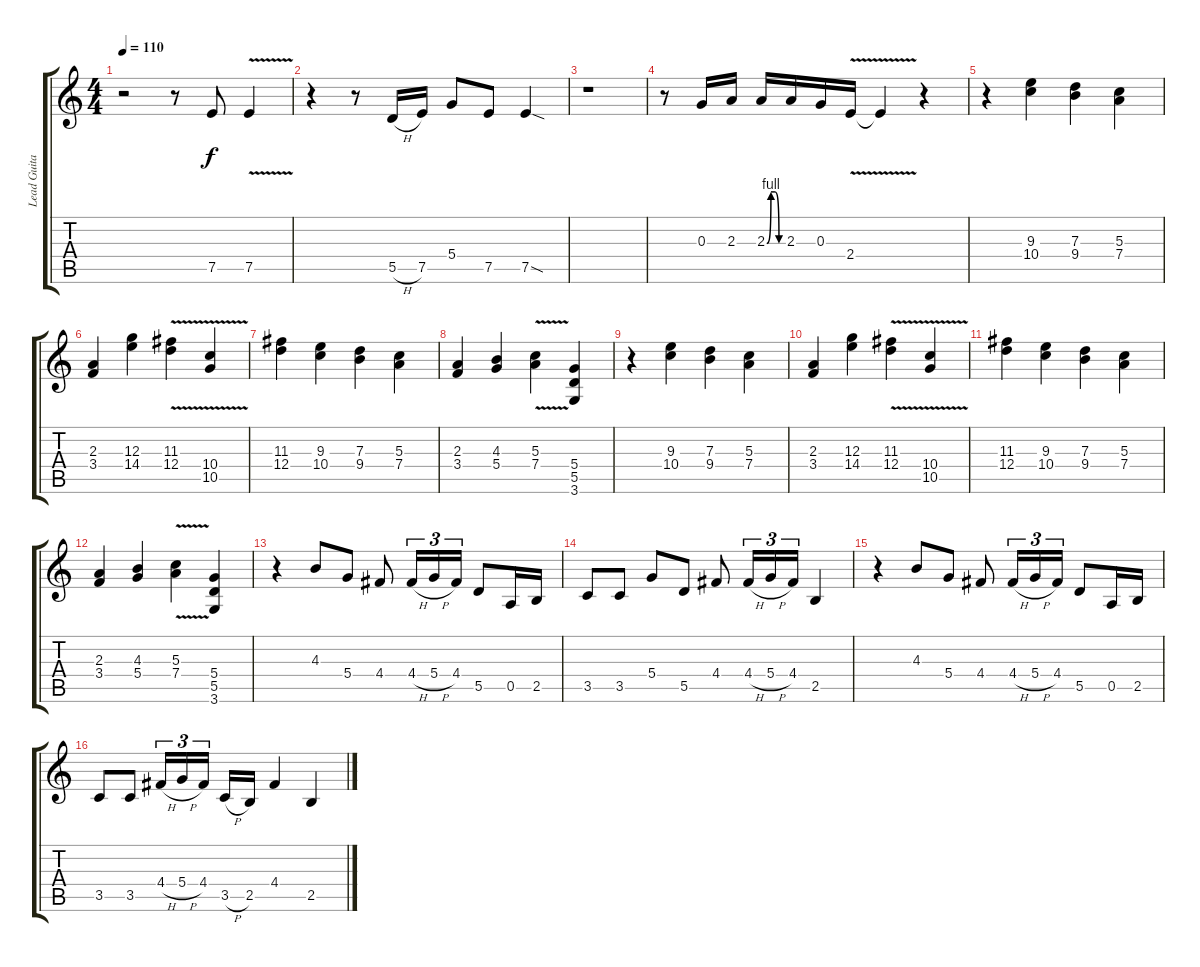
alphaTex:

\track ("Lead Guitar" "Lead Guita") {instrument distortionguitar}
\staff {score tabs}
\tuning (E4 B3 G3 D3 A2 E2) {hide}
\ts (4 4)
\tempo 110
\clef g2
\ks c
r.2{dy f} r.8 7.5.8 7.5{v}.4 |
r.4 r.8 5.5{h}.16 7.5.16 5.4.8 7.5.8 7.5{sod}.4 |
r.1 |
r.8 0.3.16 2.3.16 2.3{be (custom 0 0 15 4 30 4 45 0 60 0)}.16 2.3.16 0.3.16 2.4{v}.16 2.4{t}.4 r.4 |
r.4 (9.3 10.4).4 (7.3 9.4).4 (5.3 7.4).4 |
(2.3 3.4).4 (12.3 14.4).4 (11.3{v} 12.4{v}).4 (10.4{v} 10.5{v}).4 |
(11.3 12.4).4 (9.3 10.4).4 (7.3 9.4).4 (5.3 7.4).4 |
(2.3 3.4).4 (4.3 5.4).4 (5.3{v} 7.4{v}).4 (5.4 5.5 3.6).4 |
r.4 (9.3 10.4).4 (7.3 9.4).4 (5.3 7.4).4 |
(2.3 3.4).4 (12.3 14.4).4 (11.3{v} 12.4{v}).4 (10.4{v} 10.5{v}).4 |
(11.3 12.4).4 (9.3 10.4).4 (7.3 9.4).4 (5.3 7.4).4 |
(2.3 3.4).4 (4.3 5.4).4 (5.3{v} 7.4{v}).4 (5.4 5.5 3.6).4 |
r.4 4.3.8 5.4.8 4.4.8 4.4{h}.16{tu (3 2)} 5.4{h}.16{tu (3 2)} 4.4.16{tu (3 2)} 5.5.8 0.5.16 2.5.16 |
3.5.8 3.5.8 5.4.8 5.5.8 4.4.8 4.4{h}.16{tu (3 2)} 5.4{h}.16{tu (3 2)} 4.4.16{tu (3 2)} 2.5.4 |
r.4 4.3.8 5.4.8 4.4.8 4.4{h}.16{tu (3 2)} 5.4{h}.16{tu (3 2)} 4.4.16{tu (3 2)} 5.5.8 0.5.16 2.5.16 |
3.5.8 3.5.8 4.4{h}.16{tu (3 2)} 5.4{h}.16{tu (3 2)} 4.4.16{tu (3 2)} 3.5{h}.16 2.5.16 4.4.4 2.5.4
